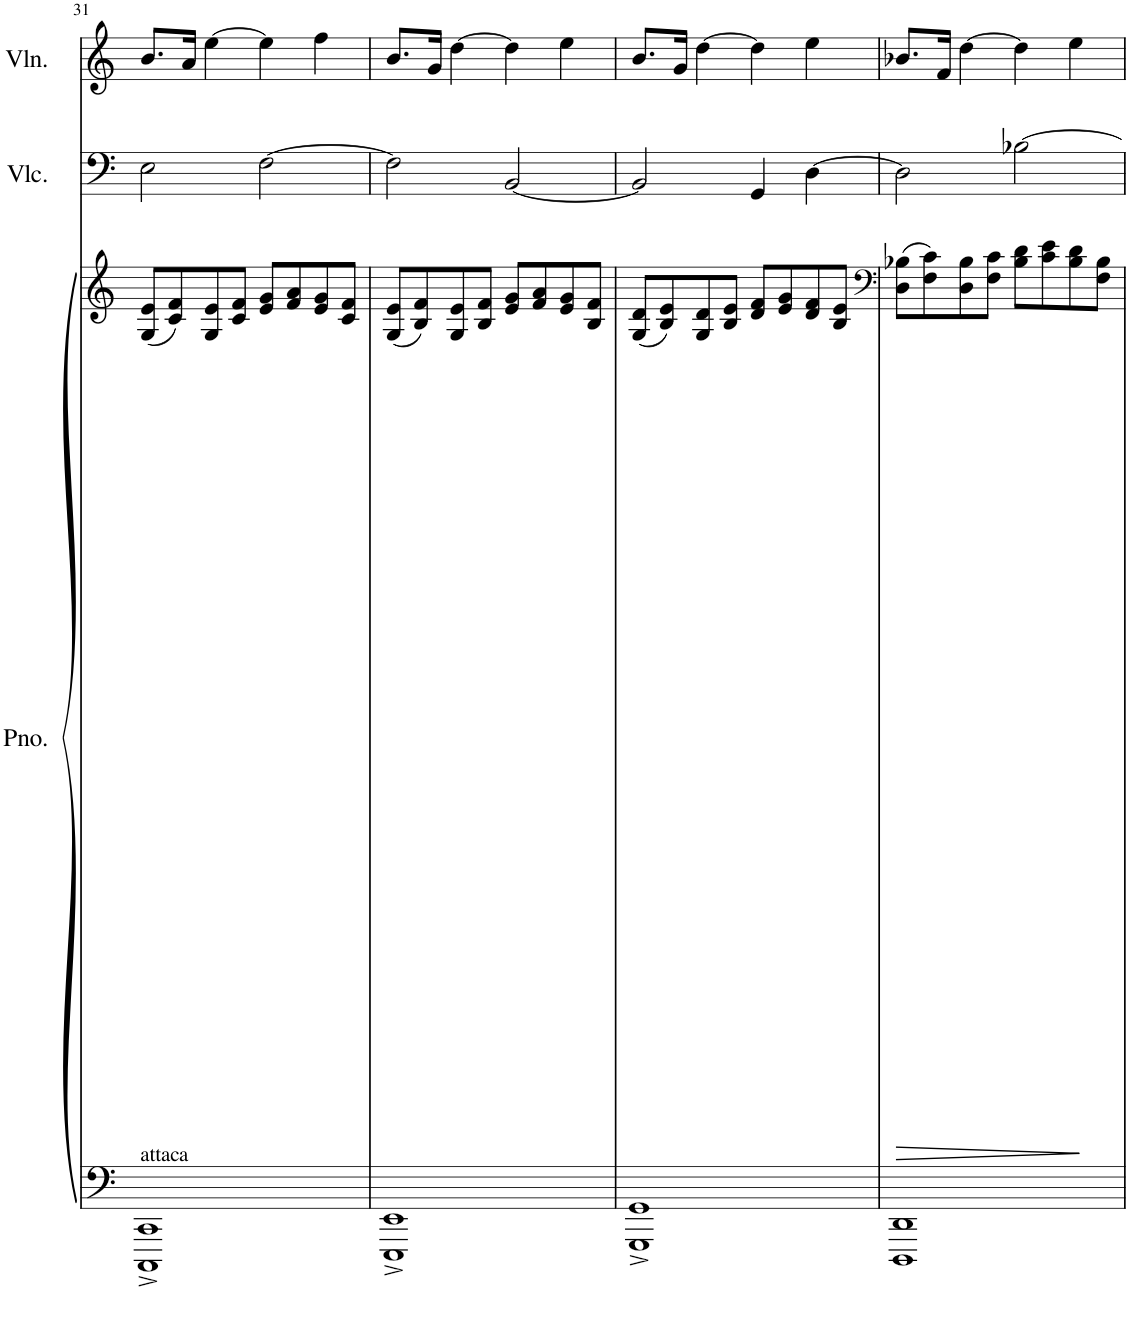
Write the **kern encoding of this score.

**kern	**kern	**dynam	**kern	**kern
*part3	*part3	*part3	*part2	*part1
*staff4	*staff3	*staff3/4	*staff2	*staff1
*I"Piano	*	*	*I"'Cello	*I"Violin
*I'Pno.	*	*	*	*I'Vln.
!!LO:PB:g=z
*clefF4	*clefG2	*	*clefF4	*clefG2
*k[]	*k[]	*	*k[]	*k[]
*M4/4	*M4/4	*	*M4/4	*M4/4
=31	=31	=31	=31	=31
!LO:TX:a:t=attaca	!	!	!	!
1CCC^ 1CC^	(8G/ 8e/L	.	2E\	8.b/L
.	8c/ 8f/)	.	.	.
.	.	.	.	16a/Jk
.	8G/ 8e/	.	.	[4ee\
.	8c/ 8f/J	.	.	.
.	8e/ 8g/L	.	[2F\	4ee\]
.	8f/ 8a/	.	.	.
.	8e/ 8g/	.	.	4ff\
.	8c/ 8f/J	.	.	.
=32	=32	=32	=32	=32
1EEE^ 1EE^	(8G/ 8e/L	.	2F\]	8.b/L
.	8B/ 8f/)	.	.	.
.	.	.	.	16g/Jk
.	8G/ 8e/	.	.	[4dd\
.	8B/ 8f/J	.	.	.
.	8e/ 8g/L	.	[2BB/	4dd\]
.	8f/ 8a/	.	.	.
.	8e/ 8g/	.	.	4ee\
.	8B/ 8f/J	.	.	.
=33	=33	=33	=33	=33
1GGG^ 1GG^	(8G/ 8d/L	.	2BB/]	8.b/L
.	8B/ 8e/)	.	.	.
.	.	.	.	16g/Jk
.	8G/ 8d/	.	.	[4dd\
.	8B/ 8e/J	.	.	.
.	8d/ 8f/L	.	4GG/	4dd\]
.	8e/ 8g/	.	.	.
.	8d/ 8f/	.	[4D\	4ee\
.	8B/ 8e/J	.	.	.
=34	=34	=34	=34	=34
*	*clefF4	*	*	*
!	!	!LO:HP:b	!	!
1DDD 1DD	(8D\ 8B-X\L	>	2D\]	8.b-X/L
.	8F\ 8c\)	.	.	.
.	.	.	.	16f/Jk
.	8D\ 8B-\	.	.	[4dd\
.	8F\ 8c\J	.	.	.
.	8B-\ 8d\L	.	[2B-X\	4dd\]
.	8c\ 8e\	.	.	.
.	8B-\ 8d\	.	.	4ee\
.	8F\ 8B-\J	.	.	.
.	.	]	.	.
=	=	=	=	=
*-	*-	*-	*-	*-
